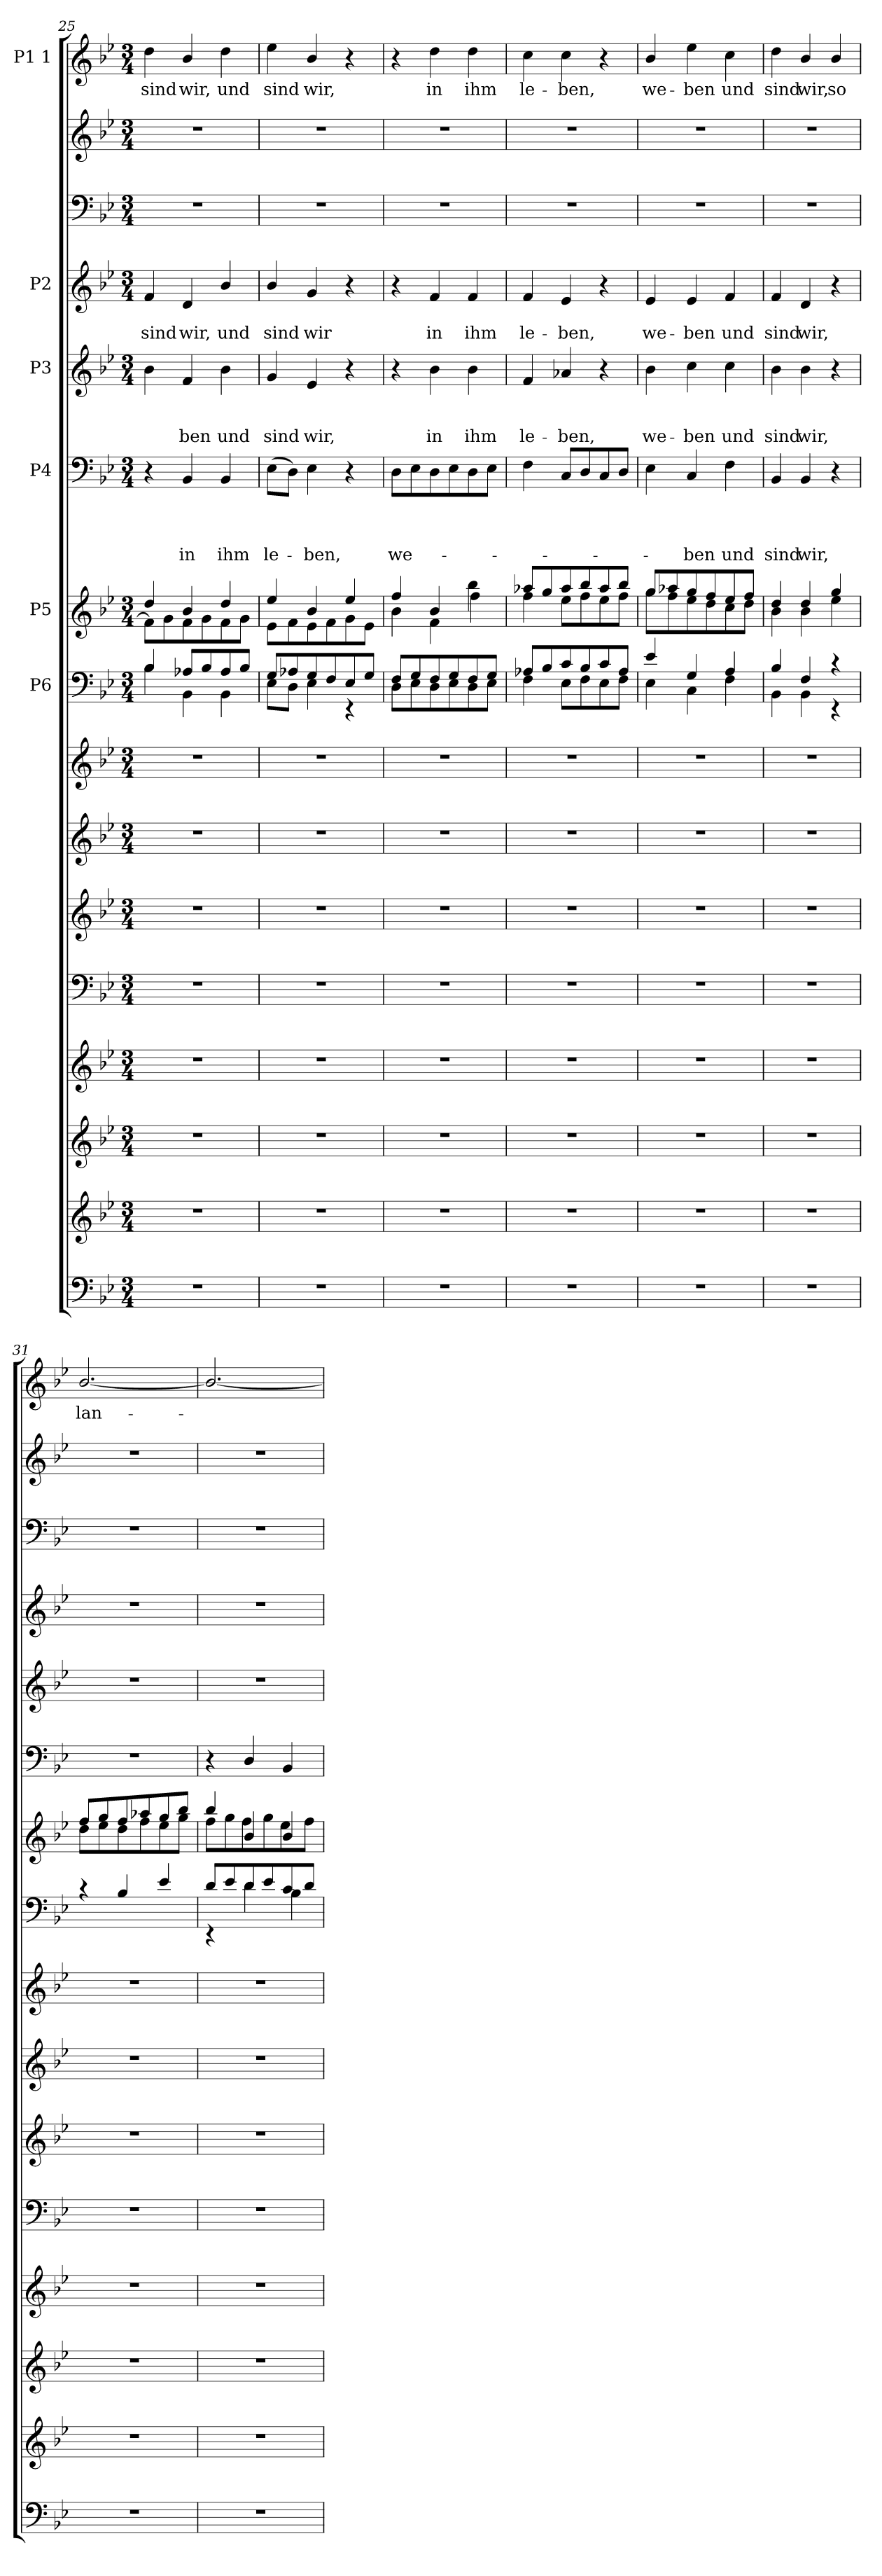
**kern	**kern	**kern	**kern	**kern	**kern	**kern	**kern	**kern	**kern	**kern	**text	**text	**text	**text	**kern	**text	**text	**text	**kern	**text	**text	**kern	**kern	**kern	**text
*part16	*part15	*part14	*part13	*part12	*part11	*part10	*part9	*part8	*part7	*part6	*part6	*part6	*part6	*part6	*part5	*part5	*part5	*part5	*part4	*part4	*part4	*part3	*part2	*part1	*part1
*staff16	*staff15	*staff14	*staff13	*staff12	*staff11	*staff10	*staff9	*staff8	*staff7	*staff6	*staff6	*staff6	*staff6	*staff6	*staff5	*staff5	*staff5	*staff5	*staff4	*staff4	*staff4	*staff3	*staff2	*staff1	*staff1
*	*	*	*	*	*	*	*	*I"P6	*I"P5	*I"P4	*	*	*	*	*I"P3	*	*	*	*I"P2	*	*	*	*	*I"P1 1	*
*clefF4	*clefG2	*clefG2	*clefG2	*clefF4	*clefG2	*clefG2	*clefG2	*clefF4	*clefG2	*clefF4	*	*	*	*	*clefG2	*	*	*	*clefG2	*	*	*clefF4	*clefG2	*clefG2	*
*k[b-e-]	*k[b-e-]	*k[b-e-]	*k[b-e-]	*k[b-e-]	*k[b-e-]	*k[b-e-]	*k[b-e-]	*k[b-e-]	*k[b-e-]	*k[b-e-]	*	*	*	*	*k[b-e-]	*	*	*	*k[b-e-]	*	*	*k[b-e-]	*k[b-e-]	*k[b-e-]	*
*B-:	*B-:	*B-:	*B-:	*B-:	*B-:	*B-:	*B-:	*B-:	*B-:	*B-:	*	*	*	*	*B-:	*	*	*	*B-:	*	*	*B-:	*B-:	*B-:	*
*M3/4	*M3/4	*M3/4	*M3/4	*M3/4	*M3/4	*M3/4	*M3/4	*M3/4	*M3/4	*M3/4	*	*	*	*	*M3/4	*	*	*	*M3/4	*	*	*M3/4	*M3/4	*M3/4	*
=25	=25	=25	=25	=25	=25	=25	=25	=25	=25	=25	=25	=25	=25	=25	=25	=25	=25	=25	=25	=25	=25	=25	=25	=25	=25
*	*	*	*	*	*	*	*	*^	*^	*	*	*	*	*	*	*	*	*	*	*	*	*	*	*	*
!	!	!	!	!	!	!	!	!	!	!	!	!	!	!	!	!	!	!	!	!	!	!	!LO:LY:b	!	!	!	!LO:LY:b
2.r	2.r	2.r	2.r	2.r	2.r	2.r	2.r	4B-/	4B-\	4dd/	8f\L]	4r	.	.	.	.	4b-\	.	.	.	4f/	.	sind	2.r	2.r	4dd\	sind
.	.	.	.	.	.	.	.	.	.	.	8g\	.	.	.	.	.	.	.	.	.	.	.	.	.	.	.	.
!	!	!	!	!	!	!	!	!	!	!	!	!	!	!	!	!LO:LY:b	!	!	!	!LO:LY:b	!	!	!LO:LY:b	!	!	!	!LO:LY:b
.	.	.	.	.	.	.	.	8A-X/L	4BB-\	4b-/	8f\	4BB-/	.	.	.	in	4f/	.	.	-ben	4d/	.	wir,	.	.	4b-/	wir,
.	.	.	.	.	.	.	.	8B-/	.	.	8g\	.	.	.	.	.	.	.	.	.	.	.	.	.	.	.	.
!	!	!	!	!	!	!	!	!	!	!	!	!	!	!	!	!LO:LY:b	!	!	!	!LO:LY:b	!	!	!LO:LY:b	!	!	!	!LO:LY:b
.	.	.	.	.	.	.	.	8A-/	4BB-\	4dd/	8f\	4BB-/	.	.	.	ihm	4b-\	.	.	und	4b-/	.	und	.	.	4dd\	und
.	.	.	.	.	.	.	.	8B-/J	.	.	8g\J	.	.	.	.	.	.	.	.	.	.	.	.	.	.	.	.
!!LO:LB:g=z
=26	=26	=26	=26	=26	=26	=26	=26	=26	=26	=26	=26	=26	=26	=26	=26	=26	=26	=26	=26	=26	=26	=26	=26	=26	=26	=26	=26
!	!	!	!	!	!	!	!	!	!	!	!	!	!	!	!	!LO:LY:b	!	!	!	!LO:LY:b	!	!	!LO:LY:b	!	!	!	!LO:LY:b
2.r	2.r	2.r	2.r	2.r	2.r	2.r	2.r	8G/L	8E-\L	4ee-/	8e-\L	(>8E-\L	.	.	.	le-	4g/	.	.	sind	4b-/	.	sind	2.r	2.r	4ee-\	sind
.	.	.	.	.	.	.	.	8A-X/	8D\J	.	8f\	8D\J)	.	.	.	.	.	.	.	.	.	.	.	.	.	.	.
!	!	!	!	!	!	!	!	!	!	!	!	!	!	!	!	!LO:LY:b	!	!	!	!LO:LY:b	!	!	!LO:LY:b	!	!	!	!LO:LY:b
.	.	.	.	.	.	.	.	8G/	4E-\	4b-/	8e-\	4E-\	.	.	.	-ben,	4e-/	.	.	wir,	4g/	.	wir	.	.	4b-/	wir,
.	.	.	.	.	.	.	.	8F/	.	.	8f\	.	.	.	.	.	.	.	.	.	.	.	.	.	.	.	.
.	.	.	.	.	.	.	.	8E-/	4rEE	4ee-/	8g\	4r	.	.	.	.	4r	.	.	.	4r	.	.	.	.	4r	.
.	.	.	.	.	.	.	.	8G/J	.	.	8e-\J	.	.	.	.	.	.	.	.	.	.	.	.	.	.	.	.
=27	=27	=27	=27	=27	=27	=27	=27	=27	=27	=27	=27	=27	=27	=27	=27	=27	=27	=27	=27	=27	=27	=27	=27	=27	=27	=27	=27
!	!	!	!	!	!	!	!	!	!	!	!	!	!	!	!	!LO:LY:b	!	!	!	!	!	!	!	!	!	!	!
2.r	2.r	2.r	2.r	2.r	2.r	2.r	2.r	8F/L	8D\L	4ff/	4b-\	8D\L	.	.	.	we-	4r	.	.	.	4r	.	.	2.r	2.r	4r	.
.	.	.	.	.	.	.	.	8G/	8E-\	.	.	8E-\	.	.	.	.	.	.	.	.	.	.	.	.	.	.	.
!	!	!	!	!	!	!	!	!	!	!	!	!	!	!	!	!	!	!	!	!LO:LY:b	!	!	!LO:LY:b	!	!	!	!LO:LY:b
.	.	.	.	.	.	.	.	8F/	8D\	4b-/	4f\	8D\	.	.	.	.	4b-\	.	.	in	4f/	.	in	.	.	4dd\	in
.	.	.	.	.	.	.	.	8G/	8E-\	.	.	8E-\	.	.	.	.	.	.	.	.	.	.	.	.	.	.	.
!	!	!	!	!	!	!	!	!	!	!	!	!	!	!	!	!	!	!	!	!LO:LY:b	!	!	!LO:LY:b	!	!	!	!LO:LY:b
.	.	.	.	.	.	.	.	8F/	8D\	4bb-\	4ff\	8D\	.	.	.	.	4b-\	.	.	ihm	4f/	.	ihm	.	.	4dd\	ihm
.	.	.	.	.	.	.	.	8G/J	8E-\J	.	.	8E-\J	.	.	.	.	.	.	.	.	.	.	.	.	.	.	.
=28	=28	=28	=28	=28	=28	=28	=28	=28	=28	=28	=28	=28	=28	=28	=28	=28	=28	=28	=28	=28	=28	=28	=28	=28	=28	=28	=28
!	!	!	!	!	!	!	!	!	!	!	!	!	!	!	!	!	!	!	!	!LO:LY:b	!	!	!LO:LY:b	!	!	!	!LO:LY:b
2.r	2.r	2.r	2.r	2.r	2.r	2.r	2.r	8A-X/L	4F\	8aa-X/L	4ff\	4F\	.	.	.	.	4f/	.	.	le-	4f/	.	le-	2.r	2.r	4cc\	le-
.	.	.	.	.	.	.	.	8B-/	.	8gg/	.	.	.	.	.	.	.	.	.	.	.	.	.	.	.	.	.
!	!	!	!	!	!	!	!	!	!	!	!	!	!	!	!	!	!	!	!	!LO:LY:b	!	!	!LO:LY:b	!	!	!	!LO:LY:b
.	.	.	.	.	.	.	.	8c/	8E-\L	8aa-/	8ee-\L	8C/L	.	.	.	.	4a-X/	.	.	-ben,	4e-/	.	-ben,	.	.	4cc\	-ben,
.	.	.	.	.	.	.	.	8B-/	8F\	8bb-/	8ff\	8D/	.	.	.	.	.	.	.	.	.	.	.	.	.	.	.
.	.	.	.	.	.	.	.	8c/	8E-\	8aa-/	8ee-\	8C/	.	.	.	.	4r	.	.	.	4r	.	.	.	.	4r	.
.	.	.	.	.	.	.	.	8A-/J	8F\J	8bb-/J	8ff\J	8D/J	.	.	.	.	.	.	.	.	.	.	.	.	.	.	.
=29	=29	=29	=29	=29	=29	=29	=29	=29	=29	=29	=29	=29	=29	=29	=29	=29	=29	=29	=29	=29	=29	=29	=29	=29	=29	=29	=29
!	!	!	!	!	!	!	!	!	!	!	!	!	!	!	!	!	!	!	!	!LO:LY:b	!	!	!LO:LY:b	!	!	!	!LO:LY:b
2.r	2.r	2.r	2.r	2.r	2.r	2.r	2.r	4e-/	4E-\	8gg/L	8gg\L	4E-\	.	.	.	.	4b-\	.	.	we-	4e-/	.	we-	2.r	2.r	4b-/	we-
.	.	.	.	.	.	.	.	.	.	8aa-X/	8ff\	.	.	.	.	.	.	.	.	.	.	.	.	.	.	.	.
!	!	!	!	!	!	!	!	!	!	!	!	!	!	!	!	!LO:LY:b	!	!	!	!LO:LY:b	!	!	!LO:LY:b	!	!	!	!LO:LY:b
.	.	.	.	.	.	.	.	4G/	4C\	8gg/	8ee-\	4C/	.	.	.	-ben	4cc\	.	.	-ben	4e-/	.	-ben	.	.	4ee-\	-ben
.	.	.	.	.	.	.	.	.	.	8ff/	8dd\	.	.	.	.	.	.	.	.	.	.	.	.	.	.	.	.
!	!	!	!	!	!	!	!	!	!	!	!	!	!	!	!	!LO:LY:b	!	!	!	!LO:LY:b	!	!	!LO:LY:b	!	!	!	!LO:LY:b
.	.	.	.	.	.	.	.	4A/	4F\	8ee-/	8cc\	4F\	.	.	.	und	4cc\	.	.	und	4f/	.	und	.	.	4cc\	und
.	.	.	.	.	.	.	.	.	.	8ff/J	8dd\J	.	.	.	.	.	.	.	.	.	.	.	.	.	.	.	.
=30	=30	=30	=30	=30	=30	=30	=30	=30	=30	=30	=30	=30	=30	=30	=30	=30	=30	=30	=30	=30	=30	=30	=30	=30	=30	=30	=30
!	!	!	!	!	!	!	!	!	!	!	!	!	!	!	!	!LO:LY:b	!	!	!	!LO:LY:b	!	!	!LO:LY:b	!	!	!	!LO:LY:b
2.r	2.r	2.r	2.r	2.r	2.r	2.r	2.r	4B-/	4BB-\	4dd/	4b-\	4BB-/	.	.	.	sind	4b-\	.	.	sind	4f/	.	sind	2.r	2.r	4dd\	sind
!	!	!	!	!	!	!	!	!	!	!	!	!	!	!	!	!LO:LY:b	!	!	!	!LO:LY:b	!	!	!LO:LY:b	!	!	!	!LO:LY:b
.	.	.	.	.	.	.	.	4F/	4BB-\	4dd/	4b-\	4BB-/	.	.	.	wir,	4b-\	.	.	wir,	4d/	.	wir,	.	.	4b-/	wir,
!	!	!	!	!	!	!	!	!	!	!	!	!	!	!	!	!	!	!	!	!	!	!	!	!	!	!	!LO:LY:b
.	.	.	.	.	.	.	.	4rc	4rEE	4gg/	4ee-\	4r	.	.	.	.	4r	.	.	.	4r	.	.	.	.	4b-/	so
=31	=31	=31	=31	=31	=31	=31	=31	=31	=31	=31	=31	=31	=31	=31	=31	=31	=31	=31	=31	=31	=31	=31	=31	=31	=31	=31	=31
!	!	!	!	!	!	!	!	!	!	!	!	!LO:N:vis=1	!	!	!	!	!LO:N:vis=1	!	!	!	!LO:N:vis=1	!	!	!	!	!	!LO:LY:b
2.r	2.r	2.r	2.r	2.r	2.r	2.r	2.r	4r	2.ryy	8ff/L	8dd\L	2.r	.	.	.	.	2.r	.	.	.	2.r	.	.	2.r	2.r	[<2.b-/	lan-
.	.	.	.	.	.	.	.	.	.	8gg/	8ee-\	.	.	.	.	.	.	.	.	.	.	.	.	.	.	.	.
.	.	.	.	.	.	.	.	4B-/	.	8ff/	8dd\	.	.	.	.	.	.	.	.	.	.	.	.	.	.	.	.
.	.	.	.	.	.	.	.	.	.	8aa-X/	8ff\	.	.	.	.	.	.	.	.	.	.	.	.	.	.	.	.
.	.	.	.	.	.	.	.	4e-/	.	8gg/	8ee-\	.	.	.	.	.	.	.	.	.	.	.	.	.	.	.	.
.	.	.	.	.	.	.	.	.	.	8bb-/J	8gg\J	.	.	.	.	.	.	.	.	.	.	.	.	.	.	.	.
=32	=32	=32	=32	=32	=32	=32	=32	=32	=32	=32	=32	=32	=32	=32	=32	=32	=32	=32	=32	=32	=32	=32	=32	=32	=32	=32	=32
!	!	!	!	!	!	!	!	!	!	!	!	!	!	!	!	!	!LO:N:vis=1	!	!	!	!LO:N:vis=1	!	!	!	!	!	!
2.r	2.r	2.r	2.r	2.r	2.r	2.r	2.r	8d/L	4rEE	4bb-/	8ff\L	4r	.	.	.	.	2.r	.	.	.	2.r	.	.	2.r	2.r	2.b-/_	.
.	.	.	.	.	.	.	.	8e-/	.	.	8gg\	.	.	.	.	.	.	.	.	.	.	.	.	.	.	.	.
.	.	.	.	.	.	.	.	8d/	4d\	4b-/	8ff\	4D/	.	.	.	.	.	.	.	.	.	.	.	.	.	.	.
.	.	.	.	.	.	.	.	8e-/	.	.	8gg\	.	.	.	.	.	.	.	.	.	.	.	.	.	.	.	.
.	.	.	.	.	.	.	.	8c/	4B-\	4b-/	8ee-\	4BB-/	.	.	.	.	.	.	.	.	.	.	.	.	.	.	.
.	.	.	.	.	.	.	.	8d/J	.	.	8ff\J	.	.	.	.	.	.	.	.	.	.	.	.	.	.	.	.
*	*	*	*	*	*	*	*	*v	*v	*	*	*	*	*	*	*	*	*	*	*	*	*	*	*	*	*	*
*	*	*	*	*	*	*	*	*	*v	*v	*	*	*	*	*	*	*	*	*	*	*	*	*	*	*	*
=	=	=	=	=	=	=	=	=	=	=	=	=	=	=	=	=	=	=	=	=	=	=	=	=	=
*-	*-	*-	*-	*-	*-	*-	*-	*-	*-	*-	*-	*-	*-	*-	*-	*-	*-	*-	*-	*-	*-	*-	*-	*-	*-
